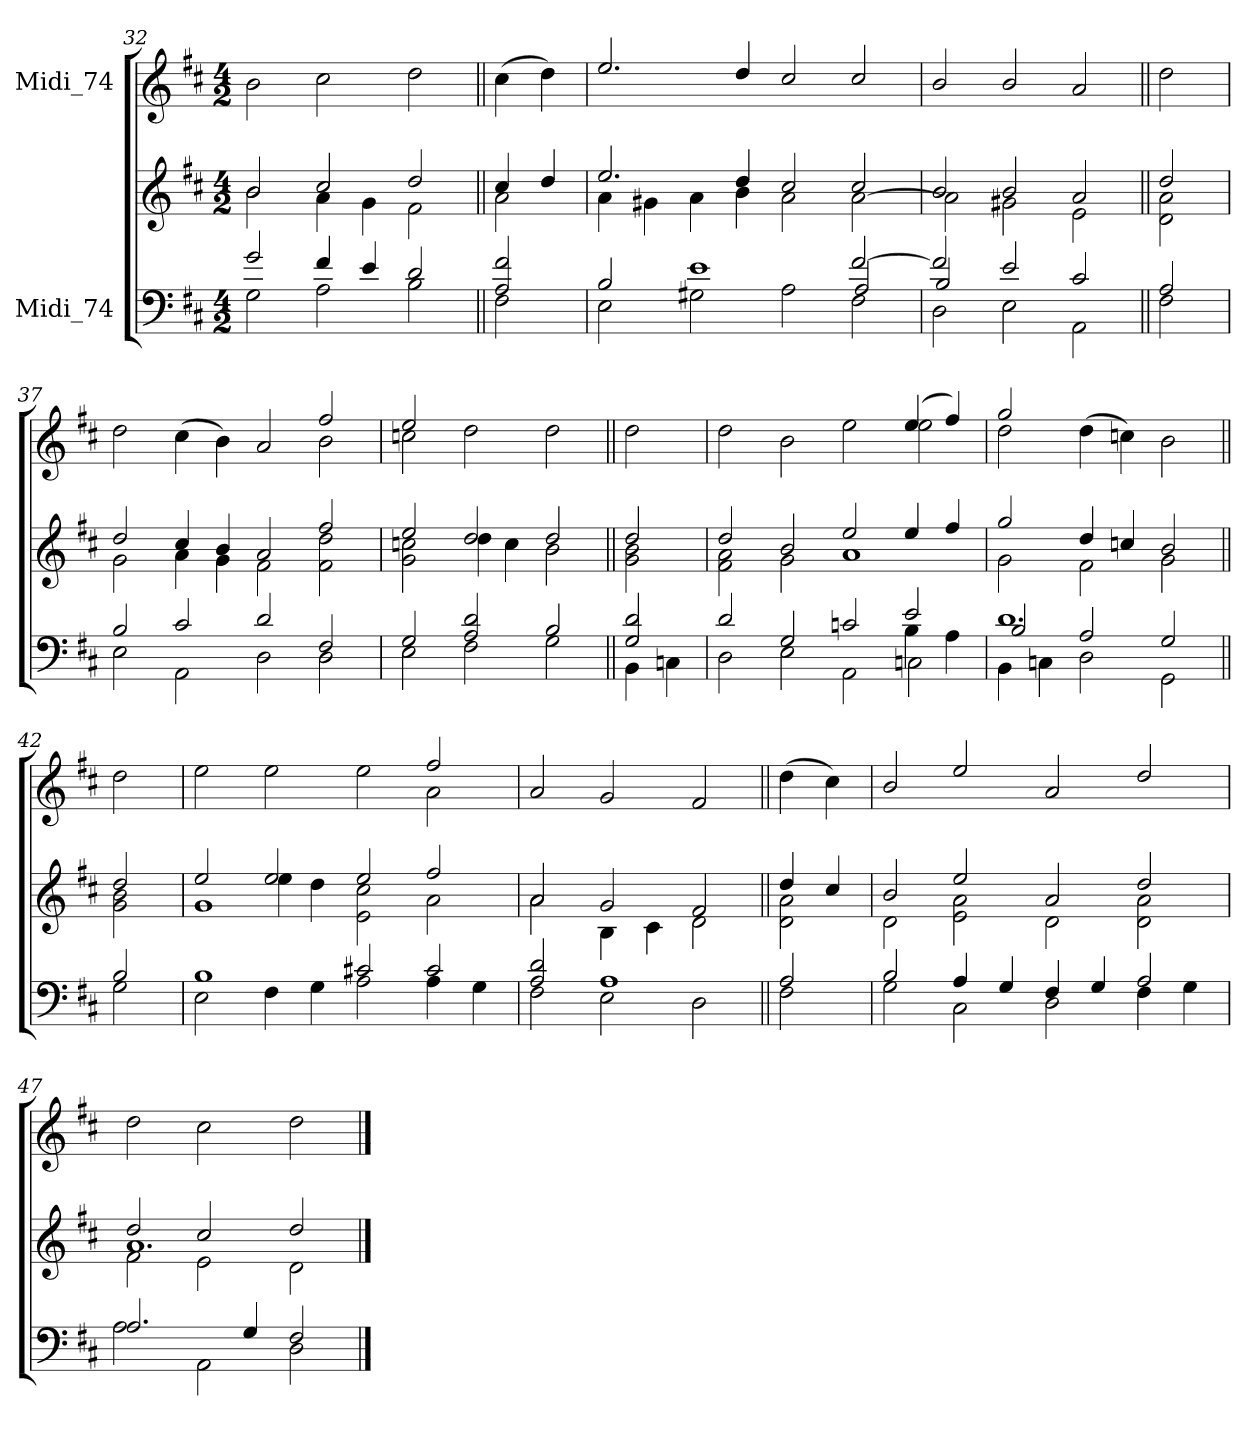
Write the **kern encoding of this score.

**kern	**kern	**kern
*part2	*part2	*part1
*staff3	*staff2	*staff1
*I"Midi_74	*	*I"Midi_74
*clefF4	*clefG2	*clefG2
*k[f#c#]	*k[f#c#]	*k[f#c#]
*D:	*D:	*D:
*M4/2	*M4/2	*M4/2
=32	=32	=32
*^	*^	*^
*	*^	*	*^	*	*
2g/	1.ryy	2G\	2b/	1.ryy	2b\	2b	1.ryy
4f#/	.	2A\	2cc#/	.	4a\	2cc#	.
4e/	.	.	.	.	4g\	.	.
2d/	.	2B\	2dd/	.	2f#\	2dd	.
=33||	=33||	=33||	=33||	=33||	=33||	=33||	=33||
2A/ 2f#/	2ryy	2F#\	4cc#/	2ryy	2a\	(>4cc#	2ryy
.	.	.	4dd/	.	.	4dd)	.
=34	=34	=34	=34	=34	=34	=34	=34
2B/	1.ryy	2E\	2.ee/	0ryy	4a\	2.ee	0ryy
.	.	.	.	.	4g#X\	.	.
1e/	.	2G#X\	.	.	4a\	.	.
.	.	.	4dd/	.	4b\	4dd	.
.	.	2A\	2cc#/	.	2a\	2cc#	.
[2f#/	2A/	2F#\	2cc#/	.	[2a\	2cc#	.
=35	=35	=35	=35	=35	=35	=35	=35
2f#/]	2B/	2D\	2b/	1.ryy	2a\]	2b/	1.ryy
2e/	1ryy	2E\	2b/	.	2g#X\	2b/	.
2c#/	.	2AA\	2a/	.	2e\	2a	.
!!LO:LB:g=z	!!
=36||	=36||	=36||	=36||	=36||	=36||	=36||	=36||
2A/	2ryy	2F#\	2dd/	2ryy	2d\ 2a\	2dd	2ryy
=37	=37	=37	=37	=37	=37	=37	=37
2B/	0ryy	2E\	2dd/	0ryy	2g\	2dd	1.ryy
2c#/	.	2AA\	4cc#/	.	4a\	(>4cc#	.
.	.	.	4b/	.	4g\	4b)	.
2d/	.	2D\	2a/	.	2f#\	2a	.
2F#/	.	2D\	2ff#/	.	2f#\ 2dd\	2ff#	2b\
=38	=38	=38	=38	=38	=38	=38	=38
2G/	1.ryy	2E\	2ee/	1.ryy	2g\ 2ccn\	2ee	2ccn\
2A/ 2d/	.	2F#\	2dd/	.	4dd\	2dd	1ryy
.	.	.	.	.	4cc\	.	.
2B/	.	2G\	2dd/	.	2b\	2dd	.
=39||	=39||	=39||	=39||	=39||	=39||	=39||	=39||
2G/ 2d/	2ryy	4BB\	2dd/	2ryy	2g\ 2b\	2dd	2ryy
.	.	4Cn\	.	.	.	.	.
=40	=40	=40	=40	=40	=40	=40	=40
2d/	1.ryy	2D\	2dd/	0ryy	2f#\ 2a\	2dd	1.ryy
2G/	.	2E\	2b/	.	2g\	2b	.
2cn/	.	2AA\	2ee/	.	1a\	2ee	.
2e/	4B\	2Cn\	4ee/	.	.	(>4ee	2ee\
.	4A\	.	4ff#/	.	.	4ff#)	.
=41	=41	=41	=41	=41	=41	=41	=41
1.d/	2B/	4BB\	2gg/	1.ryy	2g\	2gg	2dd\
.	.	4Cn\	.	.	.	.	.
.	2A/	2D\	4dd/	.	2f#\	(>4dd	1ryy
.	.	.	4ccn/	.	.	4ccn)	.
.	2G/	2GG\	2b/	.	2g\	2b	.
!!LO:LB:g=z	!!
=42||	=42||	=42||	=42||	=42||	=42||	=42||	=42||
2B/	2ryy	2G\	2dd/	2ryy	2g\ 2b\	2dd	2ryy
=43	=43	=43	=43	=43	=43	=43	=43
1B/	0ryy	2E\	2ee/	2ryy	1g\	2ee	1.ryy
.	.	4F#\	2ee/	4ee\	.	2ee	.
.	.	4G\	.	4dd\	.	.	.
2c#X/	.	2A\	2ee/	1ryy	2e\ 2cc#\	2ee	.
2c#/	.	4A\	2ff#/	.	2a\	2ff#	2a\
.	.	4G\	.	.	.	.	.
=44	=44	=44	=44	=44	=44	=44	=44
2A/ 2d/	1.ryy	2F#\	2a/	1.ryy	2a\	2a	1.ryy
1A/	.	2E\	2g/	.	4B\	2g	.
.	.	.	.	.	4c#\	.	.
.	.	2D\	2f#/	.	2d\	2f#	.
=45||	=45||	=45||	=45||	=45||	=45||	=45||	=45||
2A/	2ryy	2F#\	4dd/	2ryy	2d\ 2a\	(>4dd	2ryy
.	.	.	4cc#/	.	.	4cc#)	.
=46	=46	=46	=46	=46	=46	=46	=46
2B/	0ryy	2G\	2b/	0ryy	2d\	2b	0ryy
4A/	.	2C#\	2ee/	.	2e\ 2a\	2ee	.
4G/	.	.	.	.	.	.	.
4F#/	.	2D\	2a/	.	2d\	2a	.
4G/	.	.	.	.	.	.	.
2A/	.	4F#\	2dd/	.	2d\ 2a\	2dd	.
.	.	4G\	.	.	.	.	.
=47	=47	=47	=47	=47	=47	=47	=47
2.A/	1.ryy	2A\	2dd/	1.a\	2f#\	2dd	1.ryy
.	.	2AA\	2cc#/	.	2e\	2cc#	.
4G/	.	.	.	.	.	.	.
2F#/	.	2D\	2dd/	.	2d\	2dd	.
*v	*v	*v	*	*	*	*v	*v
*	*v	*v	*v	*
==	==	==
*-	*-	*-
